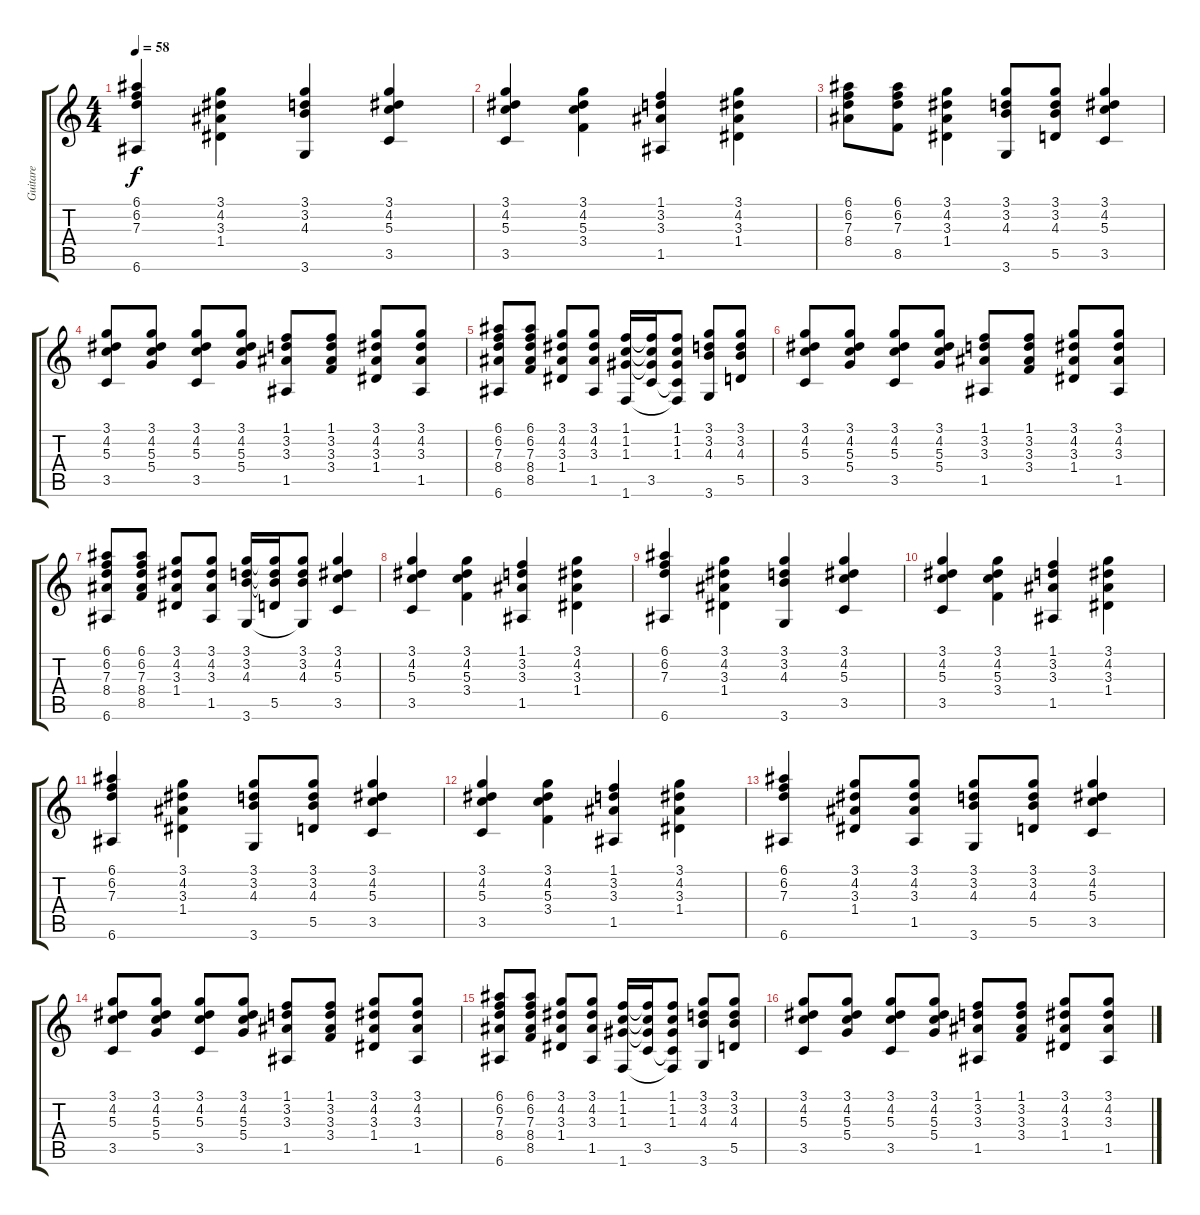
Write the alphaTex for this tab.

\track ("Guitare" "Guitare") {instrument acousticguitarnylon}
\staff {score tabs}
\tuning (E4 B3 G3 D3 A2 E2) {hide}
\ts (4 4)
\tempo 58
\clef g2
\ks c
(6.1 6.2 7.3 6.6).4{dy f} (3.1 4.2 3.3 1.4).4 (3.1 3.2 4.3 3.6).4 (3.1 4.2 5.3 3.5).4 |
(3.1 4.2 5.3 3.5).4 (3.1 4.2 5.3 3.4).4 (1.1 3.2 3.3 1.5).4 (3.1 4.2 3.3 1.4).4 |
(6.1 6.2 7.3 8.4).8 (6.1 6.2 7.3 8.5).8 (3.1 4.2 3.3 1.4).4 (3.1 3.2 4.3 3.6).8 (3.1 3.2 4.3 5.5).8 (3.1 4.2 5.3 3.5).4 |
(3.1 4.2 5.3 3.5).8 (3.1 4.2 5.3 5.4).8 (3.1 4.2 5.3 3.5).8 (3.1 4.2 5.3 5.4).8 (1.1 3.2 3.3 1.5).8 (1.1 3.2 3.3 3.4).8 (3.1 4.2 3.3 1.4).8 (3.1 4.2 3.3 1.5).8 |
(6.1 6.2 7.3 8.4 6.6).8 (6.1 6.2 7.3 8.4 8.5).8 (3.1 4.2 3.3 1.4).8 (3.1 4.2 3.3 1.5).8 (1.1 1.2 1.3 1.6).16 (1.1{t} 1.2{t} 1.3{t} 3.5).16 (1.1 1.2 1.3 3.5{t} 1.6{t}).8 (3.1 3.2 4.3 3.6).8 (3.1 3.2 4.3 5.5).8 |
(3.1 4.2 5.3 3.5).8 (3.1 4.2 5.3 5.4).8 (3.1 4.2 5.3 3.5).8 (3.1 4.2 5.3 5.4).8 (1.1 3.2 3.3 1.5).8 (1.1 3.2 3.3 3.4).8 (3.1 4.2 3.3 1.4).8 (3.1 4.2 3.3 1.5).8 |
(6.1 6.2 7.3 8.4 6.6).8 (6.1 6.2 7.3 8.4 8.5).8 (3.1 4.2 3.3 1.4).8 (3.1 4.2 3.3 1.5).8 (3.1 3.2 4.3 3.6).16 (3.1{t} 3.2{t} 4.3{t} 5.5).16 (3.1 3.2 4.3 3.6{t}).8 (3.1 4.2 5.3 3.5).4 |
(3.1 4.2 5.3 3.5).4 (3.1 4.2 5.3 3.4).4 (1.1 3.2 3.3 1.5).4 (3.1 4.2 3.3 1.4).4 |
(6.1 6.2 7.3 6.6).4 (3.1 4.2 3.3 1.4).4 (3.1 3.2 4.3 3.6).4 (3.1 4.2 5.3 3.5).4 |
(3.1 4.2 5.3 3.5).4 (3.1 4.2 5.3 3.4).4 (1.1 3.2 3.3 1.5).4 (3.1 4.2 3.3 1.4).4 |
(6.1 6.2 7.3 6.6).4 (3.1 4.2 3.3 1.4).4 (3.1 3.2 4.3 3.6).8 (3.1 3.2 4.3 5.5).8 (3.1 4.2 5.3 3.5).4 |
(3.1 4.2 5.3 3.5).4 (3.1 4.2 5.3 3.4).4 (1.1 3.2 3.3 1.5).4 (3.1 4.2 3.3 1.4).4 |
(6.1 6.2 7.3 6.6).4 (3.1 4.2 3.3 1.4).8 (3.1 4.2 3.3 1.5).8 (3.1 3.2 4.3 3.6).8 (3.1 3.2 4.3 5.5).8 (3.1 4.2 5.3 3.5).4 |
(3.1 4.2 5.3 3.5).8 (3.1 4.2 5.3 5.4).8 (3.1 4.2 5.3 3.5).8 (3.1 4.2 5.3 5.4).8 (1.1 3.2 3.3 1.5).8 (1.1 3.2 3.3 3.4).8 (3.1 4.2 3.3 1.4).8 (3.1 4.2 3.3 1.5).8 |
(6.1 6.2 7.3 8.4 6.6).8 (6.1 6.2 7.3 8.4 8.5).8 (3.1 4.2 3.3 1.4).8 (3.1 4.2 3.3 1.5).8 (1.1 1.2 1.3 1.6).16 (1.1{t} 1.2{t} 1.3{t} 3.5).16 (1.1 1.2 1.3 3.5{t} 1.6{t}).8 (3.1 3.2 4.3 3.6).8 (3.1 3.2 4.3 5.5).8 |
(3.1 4.2 5.3 3.5).8 (3.1 4.2 5.3 5.4).8 (3.1 4.2 5.3 3.5).8 (3.1 4.2 5.3 5.4).8 (1.1 3.2 3.3 1.5).8 (1.1 3.2 3.3 3.4).8 (3.1 4.2 3.3 1.4).8 (3.1 4.2 3.3 1.5).8
